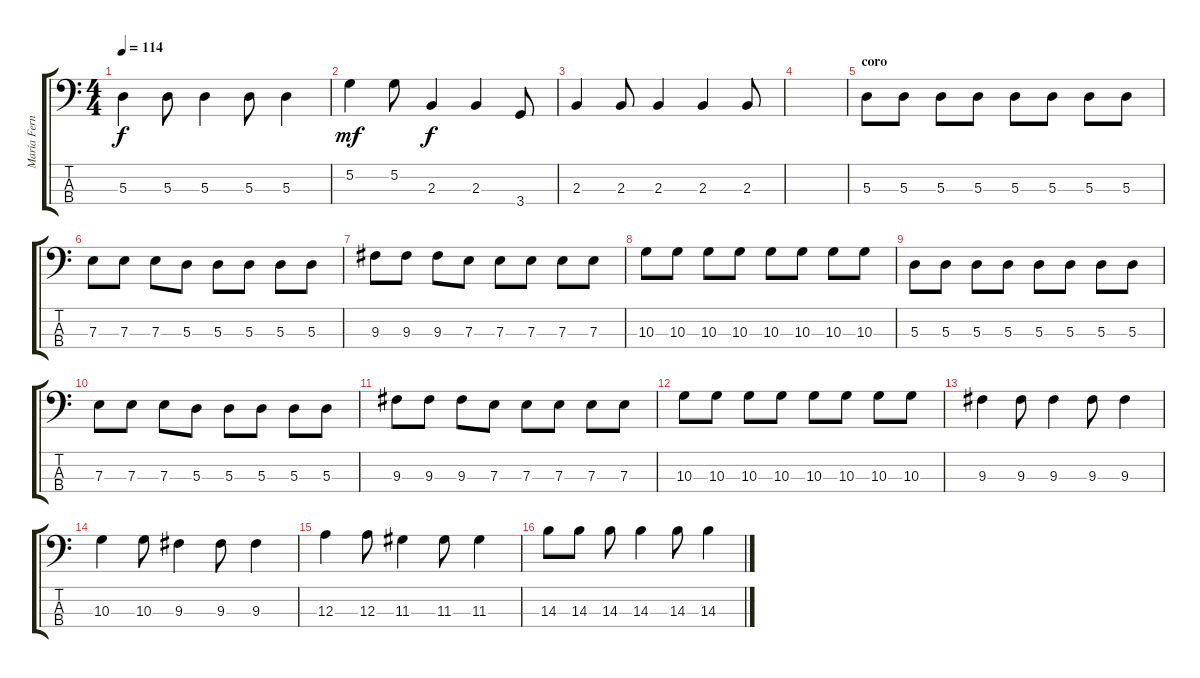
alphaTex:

\track ("María Fernanda (bajo)" "María Fern") {instrument electricbasspick}
\staff {score tabs}
\tuning (G2 D2 A1 E1) {hide}
\ts (4 4)
\tempo 114
\clef f4
\ks c
5.3.4{dy f} 5.3.8 5.3.4 5.3.8 5.3.4 |
5.2.4{dy mf} 5.2.8 2.3.4{dy f} 2.3.4 3.4.8 |
2.3.4 2.3.8 2.3.4 2.3.4 2.3.8 |
|
\section ("" "coro")
5.3.8 5.3.8 5.3.8 5.3.8 5.3.8 5.3.8 5.3.8 5.3.8 |
7.3.8 7.3.8 7.3.8 5.3.8 5.3.8 5.3.8 5.3.8 5.3.8 |
9.3.8 9.3.8 9.3.8 7.3.8 7.3.8 7.3.8 7.3.8 7.3.8 |
10.3.8 10.3.8 10.3.8 10.3.8 10.3.8 10.3.8 10.3.8 10.3.8 |
5.3.8 5.3.8 5.3.8 5.3.8 5.3.8 5.3.8 5.3.8 5.3.8 |
7.3.8 7.3.8 7.3.8 5.3.8 5.3.8 5.3.8 5.3.8 5.3.8 |
9.3.8 9.3.8 9.3.8 7.3.8 7.3.8 7.3.8 7.3.8 7.3.8 |
10.3.8 10.3.8 10.3.8 10.3.8 10.3.8 10.3.8 10.3.8 10.3.8 |
9.3.4 9.3.8 9.3.4 9.3.8 9.3.4 |
10.3.4 10.3.8 9.3.4 9.3.8 9.3.4 |
12.3.4 12.3.8 11.3.4 11.3.8 11.3.4 |
14.3.8 14.3.8 14.3.8 14.3.4 14.3.8 14.3.4
